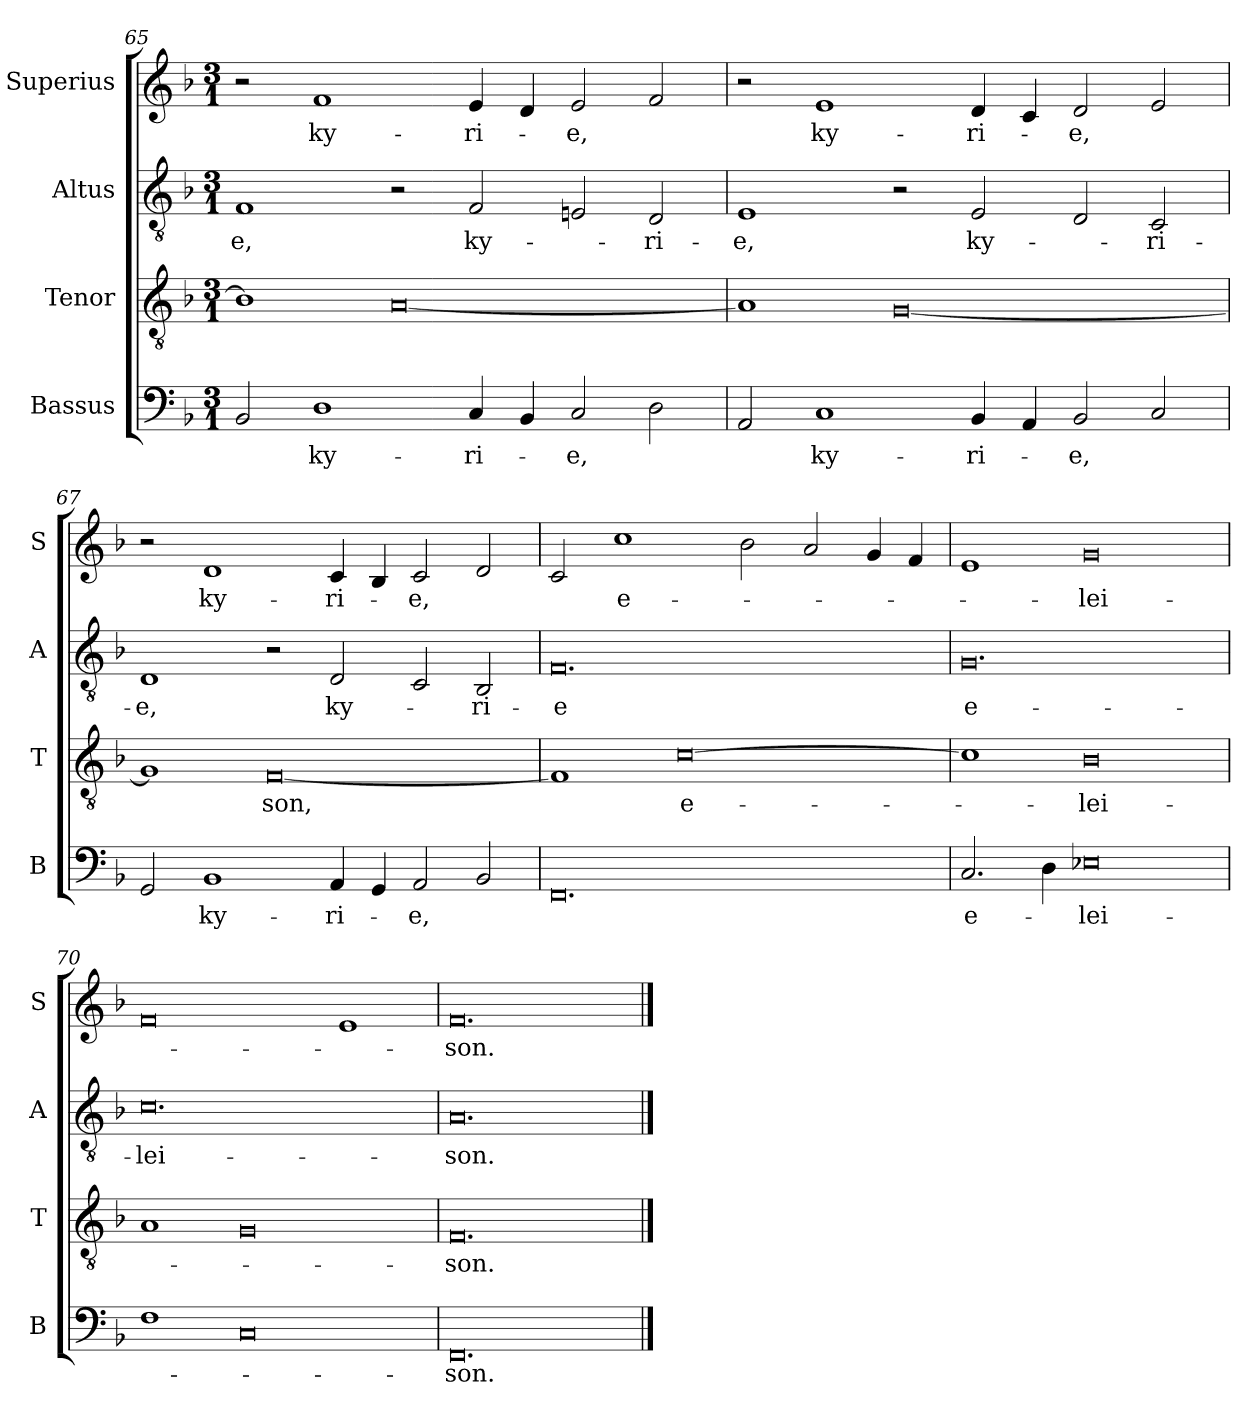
**kern	**text	**kern	**text	**kern	**text	**kern	**text
*part4	*part4	*part3	*part3	*part2	*part2	*part1	*part1
*staff4	*staff4	*staff3	*staff3	*staff2	*staff2	*staff1	*staff1
*I"Bassus	*	*I"Tenor	*	*I"Altus	*	*I"Superius	*
*I'B	*	*I'T	*	*I'A	*	*I'S	*
*clefF4	*	*clefGv2	*	*clefGv2	*	*clefG2	*
*k[b-]	*	*k[b-]	*	*k[b-]	*	*k[b-]	*
*M3/1	*	*M3/1	*	*M3/1	*	*M3/1	*
=65	=65	=65	=65	=65	=65	=65	=65
2BB-/	.	1B-]	.	1F	-e,	2r	.
1D	ky-	.	.	.	.	1f	-ky-
.	.	[0A	.	2r	.	.	.
4C/	-ri-	.	.	2F/	ky-	4e/	-ri-
4BB-/	.	.	.	.	.	4d/	.
2C/	-e,	.	.	2En/	.	2e/	-e,
2D\	.	.	.	2D/	-ri-	2f/	.
=66	=66	=66	=66	=66	=66	=66	=66
2AA/	.	1A]	.	1E	-e,	2r	.
1C	ky-	.	.	.	.	1e	ky-
.	.	[0G	.	2r	.	.	.
4BB-/	-ri-	.	.	2E/	ky-	4d/	-ri-
4AA/	.	.	.	.	.	4c/	.
2BB-/	-e,	.	.	2D/	.	2d/	-e,
2C/	.	.	.	2C/	-ri-	2e/	.
=67	=67	=67	=67	=67	=67	=67	=67
2GG/	.	1G]	.	1D	-e,	2r	.
1BB-	ky-	.	.	.	.	1d	ky-
.	.	[0F	-son,	2r	.	.	.
4AA/	-ri-	.	.	2D/	ky-	4c/	-ri-
4GG/	.	.	.	.	.	4B-/	.
2AA/	-e,	.	.	2C/	.	2c/	-e,
2BB-/	.	.	.	2BB-/	-ri-	2d/	.
=68	=68	=68	=68	=68	=68	=68	=68
0.FF	.	1F]	.	0.F	-e	2c/	.
.	.	.	.	.	.	1cc	e-
.	.	[0c	e-	.	.	.	.
.	.	.	.	.	.	2b-\	.
.	.	.	.	.	.	2a/	.
.	.	.	.	.	.	4g/	.
.	.	.	.	.	.	4f/	.
=69	=69	=69	=69	=69	=69	=69	=69
2.C/	e-	1c]	.	0.G	e-	1e	.
4D\	.	.	.	.	.	.	.
0E-X	-lei-	0B-	-lei-	.	.	0g	-lei-
=70	=70	=70	=70	=70	=70	=70	=70
1F	.	1A	.	0.c	-lei-	0f	.
0C	.	0G	.	.	.	.	.
.	.	.	.	.	.	1e	.
=71	=71	=71	=71	=71	=71	=71	=71
0.FF	-son.	0.F	-son.	0.A	-son.	0.f	-son.
==	==	==	==	==	==	==	==
*-	*-	*-	*-	*-	*-	*-	*-
